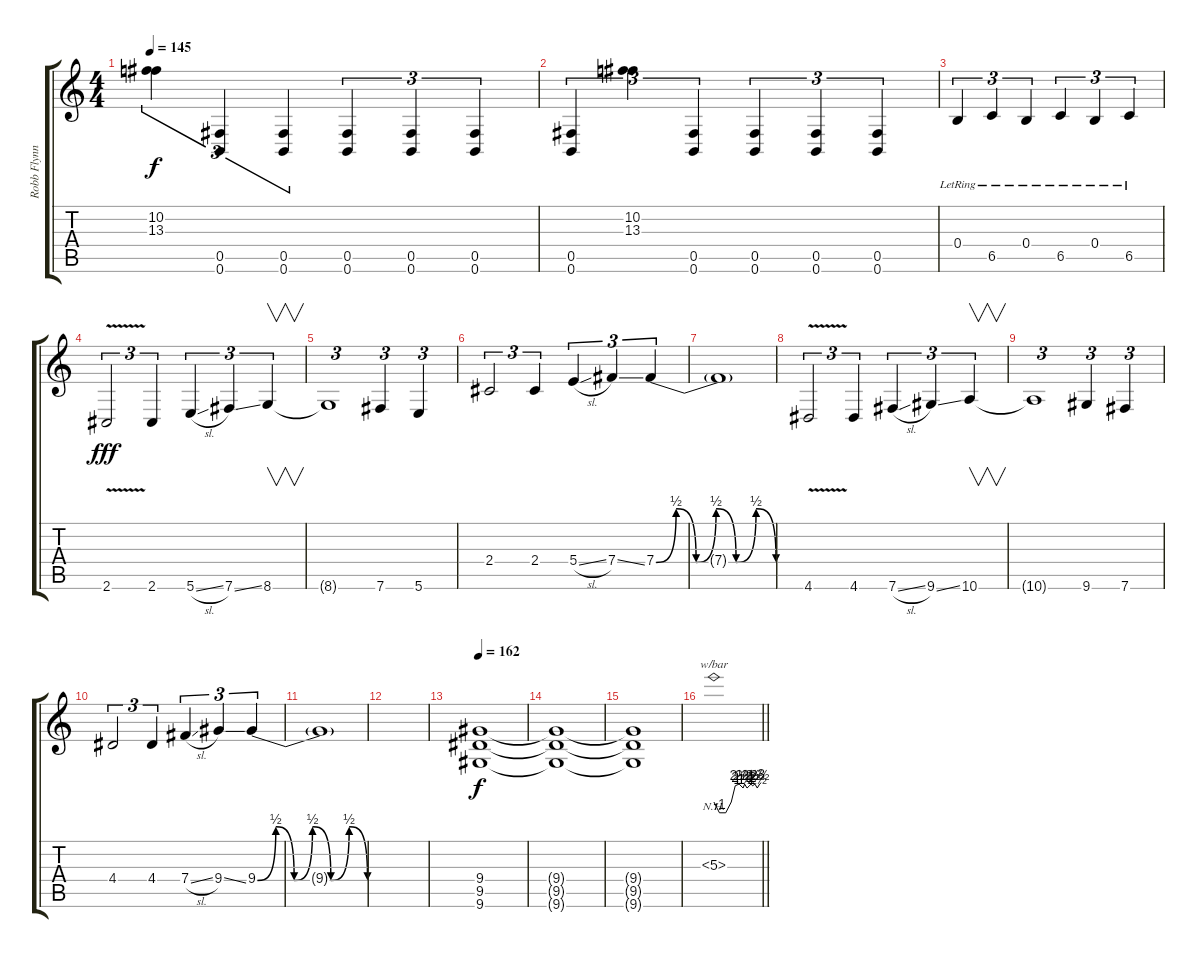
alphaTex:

\track ("Robb Flynn" "Robb Flynn") {instrument distortionguitar}
\staff {score tabs}
\tuning (Db4 Ab3 E3 B2 Gb2 B1) {hide}
\ts (4 4)
\tempo 145
\clef g2
\ks c
(10.2 13.3).4{tu (3 2) dy f} (0.5 0.6).4{tu (3 2)} (0.5 0.6).4{tu (3 2)} (0.5 0.6).4{tu (3 2)} (0.5 0.6).4{tu (3 2)} (0.5 0.6).4{tu (3 2)} |
(0.5 0.6).4{tu (3 2)} (10.2 13.3).4{tu (3 2)} (0.5 0.6).4{tu (3 2)} (0.5 0.6).4{tu (3 2)} (0.5 0.6).4{tu (3 2)} (0.5 0.6).4{tu (3 2)} |
0.4{lr}.4{tu (3 2)} 6.5{lr}.4{tu (3 2)} 0.4{lr}.4{tu (3 2)} 6.5{lr}.4{tu (3 2)} 0.4{lr}.4{tu (3 2)} 6.5{lr}.4{tu (3 2)} |
2.6{v}.2{tu (3 2) dy fff} 2.6.4{tu (3 2)} 5.6{sl}.4{tu (3 2)} 7.6{ss}.4{tu (3 2)} 8.6.4{v tu (3 2)} |
8.6{t}.1{tu (3 2)} 7.6.4{tu (3 2)} 5.6.4{tu (3 2)} |
2.4.2{tu (3 2)} 2.4.4{tu (3 2)} 5.4{sl}.4{tu (3 2)} 7.4{ss}.4{tu (3 2)} 7.4{be (custom 0 0 10 2 20 0 30 2 40 0 50 2 60 0)}.4{tu (3 2)} |
7.4{t}.1 |
4.6{v}.2{tu (3 2)} 4.6.4{tu (3 2)} 7.6{sl}.4{tu (3 2)} 9.6{ss}.4{tu (3 2)} 10.6.4{v tu (3 2)} |
10.6{t}.1{tu (3 2)} 9.6.4{tu (3 2)} 7.6.4{tu (3 2)} |
4.4.2{tu (3 2)} 4.4.4{tu (3 2)} 7.4{sl}.4{tu (3 2)} 9.4{ss}.4{tu (3 2)} 9.4{be (custom 0 0 10 2 20 0 30 2 40 0 50 2 60 0)}.4{tu (3 2)} |
9.4{t}.1 |
|
\tempo 162
(9.4 9.5 9.6).1{dy f} |
(9.4{t} 9.5{t} 9.6{t}).1 |
(9.4{t} 9.5{t} 9.6{t}).1 |
\barLineRight lightlight
5.3{nh}.1{tbe (custom default 0 0 7 -4 15 -4 22 0 27 8 32 10 37 6 39 10 42 6 45 8 47 10 49 8 52 10 55 6 58 10 60 12)}
